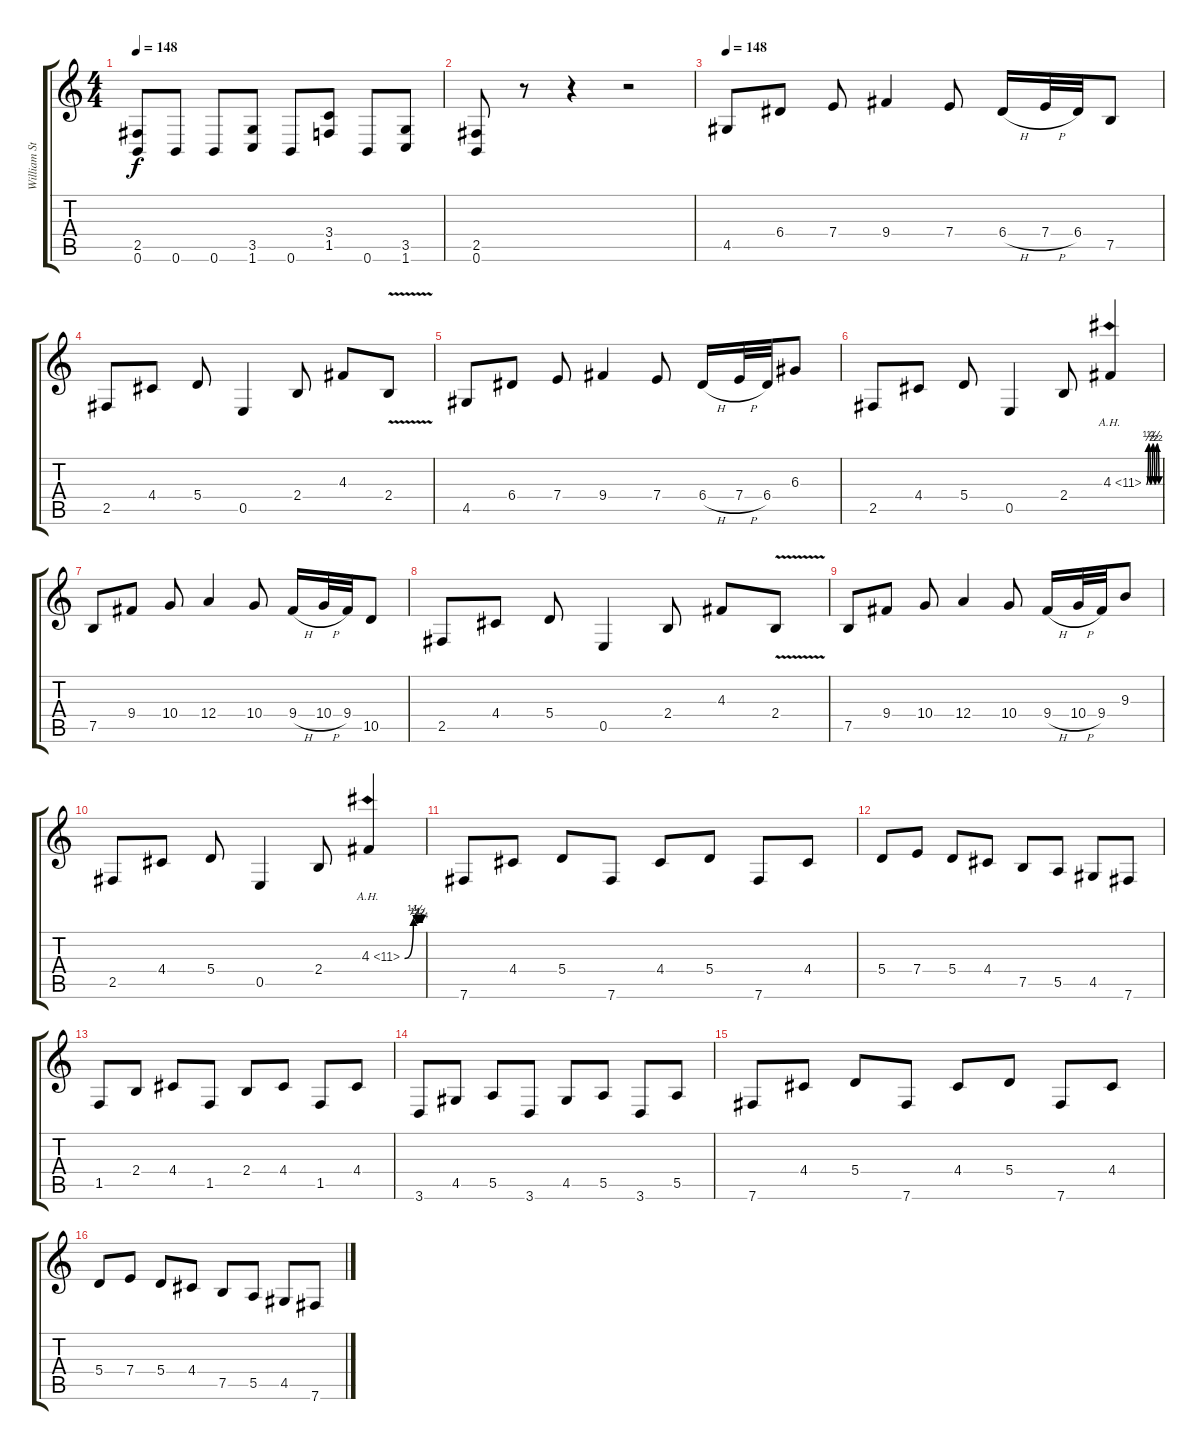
\track ("William Steer" "William St") {instrument overdrivenguitar}
\staff {score tabs}
\tuning (B3 Gb3 D3 A2 E2 B1) {hide}
\ts (4 4)
\tempo 148
\tempo 135
\tempo 148
\clef g2
\ks c
(2.5 0.6).8{dy f instrument overdrivenguitar} 0.6.8 0.6.8 (3.5 1.6).8 0.6.8 (3.4 1.5).8 0.6.8 (3.5 1.6).8 |
(2.5 0.6).8 r.8 r.4 r.2 |
\tempo 148
4.5.8 6.4.8 7.4.8 9.4.4 7.4.8 6.4{h}.16 7.4{h}.32 6.4.32 7.5.8 |
2.5.8 4.4.8 5.4.8 0.5.4 2.4.8 4.3.8 2.4{v}.8 |
4.5.8 6.4.8 7.4.8 9.4.4 7.4.8 6.4{h}.16 7.4{h}.32 6.4.32 6.3.8 |
2.5.8 4.4.8 5.4.8 0.5.4 2.4.8 4.3{be (custom 0 0 10 2 19 0 30 2 40 0 50 2 60 0) ah 7}.4 |
7.5.8 9.4.8 10.4.8 12.4.4 10.4.8 9.4{h}.16 10.4{h}.32 9.4.32 10.5.8 |
2.5.8 4.4.8 5.4.8 0.5.4 2.4.8 4.3.8 2.4{v}.8 |
7.5.8 9.4.8 10.4.8 12.4.4 10.4.8 9.4{h}.16 10.4{h}.32 9.4.32 9.3.8 |
2.5.8 4.4.8 5.4.8 0.5.4 2.4.8 4.3{be (custom 0 0 30 2 40 1 50 2 60 1) ah 7}.4 |
7.6.8 4.4.8 5.4.8 7.6.8 4.4.8 5.4.8 7.6.8 4.4.8 |
5.4.8 7.4.8 5.4.8 4.4.8 7.5.8 5.5.8 4.5.8 7.6.8 |
1.5.8 2.4.8 4.4.8 1.5.8 2.4.8 4.4.8 1.5.8 4.4.8 |
3.6.8 4.5.8 5.5.8 3.6.8 4.5.8 5.5.8 3.6.8 5.5.8 |
7.6.8 4.4.8 5.4.8 7.6.8 4.4.8 5.4.8 7.6.8 4.4.8 |
5.4.8 7.4.8 5.4.8 4.4.8 7.5.8 5.5.8 4.5.8 7.6.8
